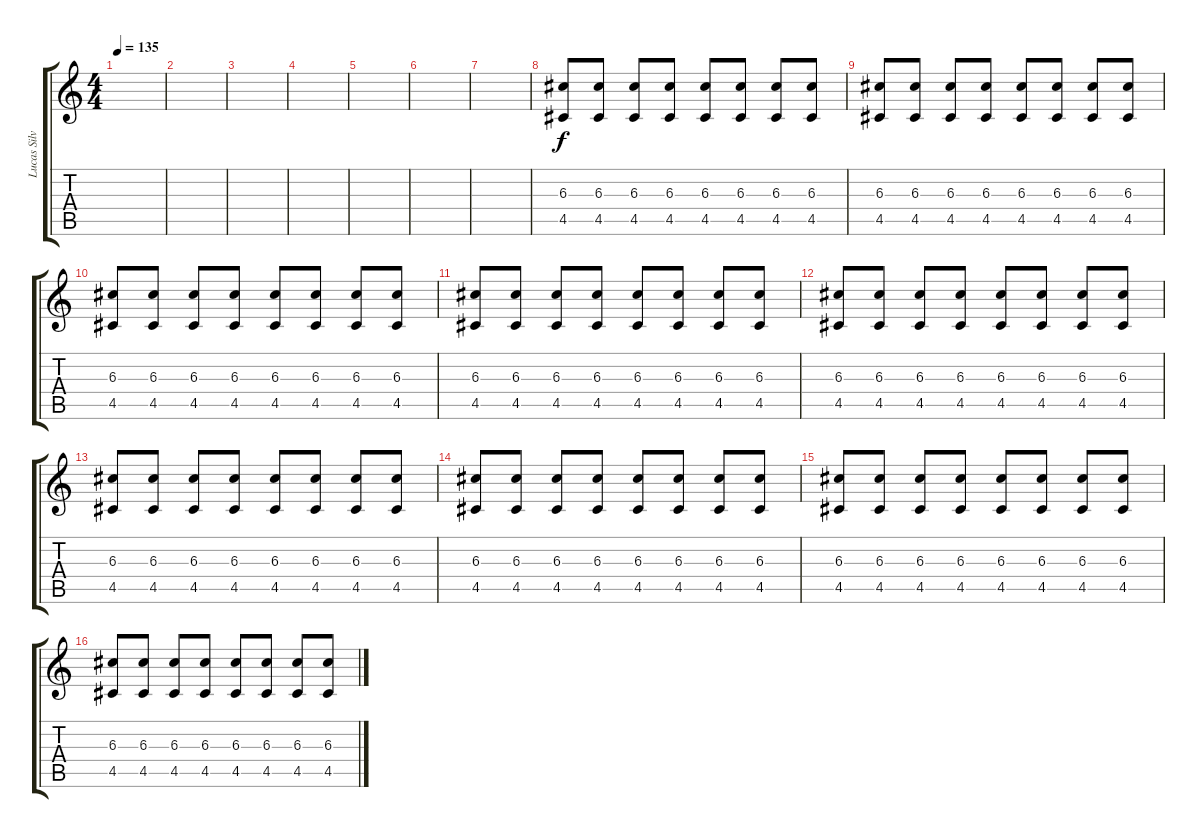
\track ("Lucas Silveira II" "Lucas Silv") {instrument electricguitarclean}
\staff {score tabs}
\tuning (E4 B3 G3 D3 A2 E2) {hide}
\ts (4 4)
\tempo 135
\clef g2
\ks c
|
|
|
|
|
|
|
(6.3 4.5).8{volume 12 instrument distortionguitar} (6.3 4.5).8 (6.3 4.5).8 (6.3 4.5).8 (6.3 4.5).8 (6.3 4.5).8 (6.3 4.5).8 (6.3 4.5).8 |
(6.3 4.5).8 (6.3 4.5).8 (6.3 4.5).8 (6.3 4.5).8 (6.3 4.5).8 (6.3 4.5).8 (6.3 4.5).8 (6.3 4.5).8 |
(6.3 4.5).8 (6.3 4.5).8 (6.3 4.5).8 (6.3 4.5).8 (6.3 4.5).8 (6.3 4.5).8 (6.3 4.5).8 (6.3 4.5).8 |
(6.3 4.5).8 (6.3 4.5).8 (6.3 4.5).8 (6.3 4.5).8 (6.3 4.5).8 (6.3 4.5).8 (6.3 4.5).8 (6.3 4.5).8 |
(6.3 4.5).8 (6.3 4.5).8 (6.3 4.5).8 (6.3 4.5).8 (6.3 4.5).8 (6.3 4.5).8 (6.3 4.5).8 (6.3 4.5).8 |
(6.3 4.5).8 (6.3 4.5).8 (6.3 4.5).8 (6.3 4.5).8 (6.3 4.5).8 (6.3 4.5).8 (6.3 4.5).8 (6.3 4.5).8 |
(6.3 4.5).8 (6.3 4.5).8 (6.3 4.5).8 (6.3 4.5).8 (6.3 4.5).8 (6.3 4.5).8 (6.3 4.5).8 (6.3 4.5).8 |
(6.3 4.5).8 (6.3 4.5).8 (6.3 4.5).8 (6.3 4.5).8 (6.3 4.5).8 (6.3 4.5).8 (6.3 4.5).8 (6.3 4.5).8 |
(6.3 4.5).8 (6.3 4.5).8 (6.3 4.5).8 (6.3 4.5).8 (6.3 4.5).8 (6.3 4.5).8 (6.3 4.5).8 (6.3 4.5).8
